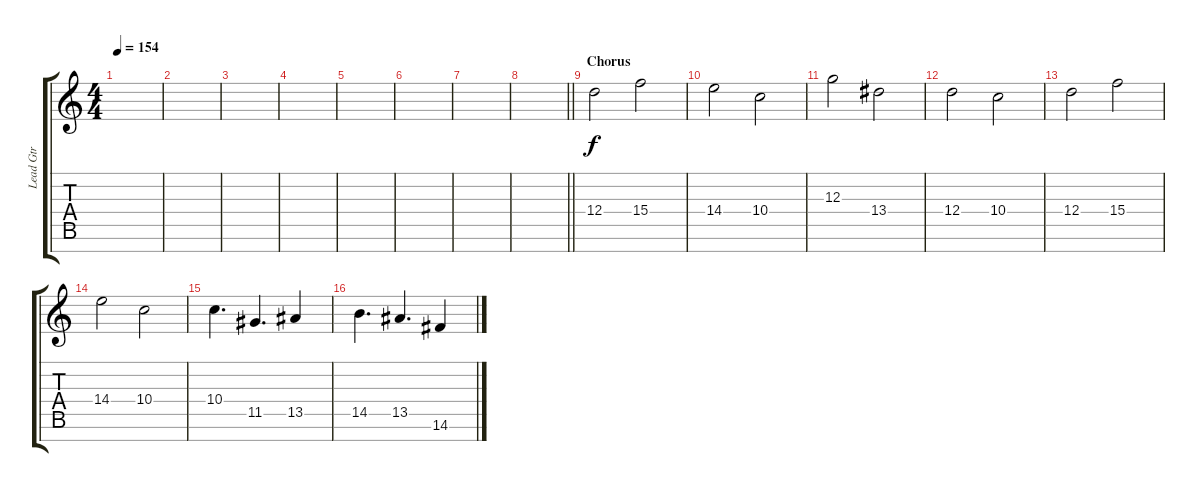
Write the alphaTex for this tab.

\track ("Lead Gtr" "Lead Gtr") {instrument distortionguitar}
\staff {score tabs}
\tuning (E4 B3 G3 D3 A2 E2 B1) {hide}
\ts (4 4)
\tempo 154
\clef g2
\ks c
|
|
|
|
|
|
|
\barLineRight lightlight
|
\section ("" "Chorus")
12.4.2 15.4.2 |
14.4.2 10.4.2 |
12.3.2 13.4.2 |
12.4.2 10.4.2 |
12.4.2 15.4.2 |
14.4.2 10.4.2 |
10.4.4{d} 11.5.4{d} 13.5.4 |
14.5.4{d} 13.5.4{d} 14.6.4
